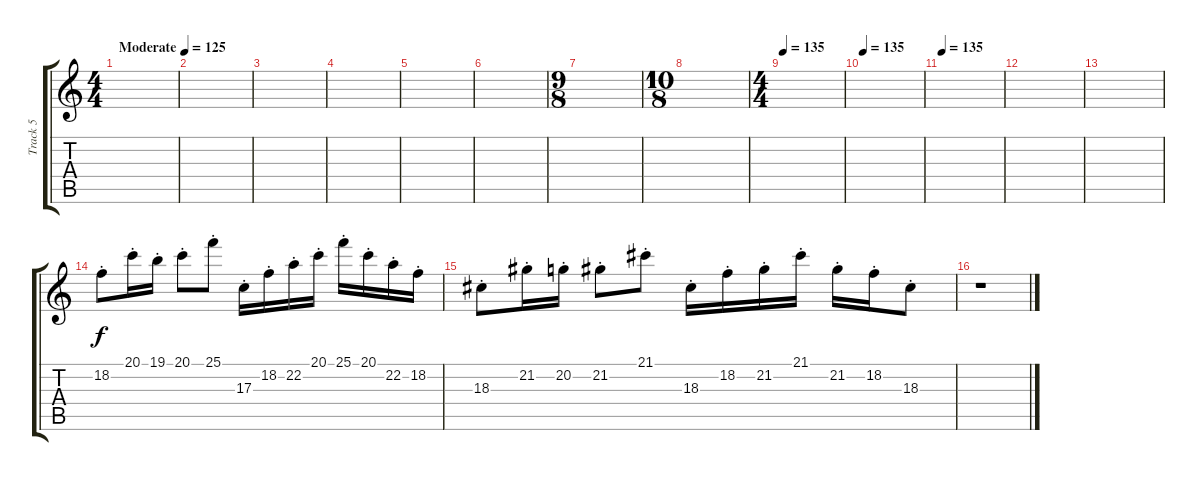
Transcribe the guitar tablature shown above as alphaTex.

\track ("Track 5" "Track 5") {instrument vibraphone}
\staff {score tabs}
\tuning (E4 B3 G3 D3 A2 E2) {hide}
\ts (4 4)
\tempo (125 "Moderate")
\clef g2
\ks c
|
|
|
|
|
|
\ts (9 8)
|
\ts (10 8)
|
\ts (4 4)
\tempo 135
|
\tempo 135
|
\tempo 135
|
|
|
18.2{st}.8 20.1{st}.16 19.1{st}.16 20.1{st}.8 25.1{st}.8 17.3{st}.16 18.2{st}.16 22.2{st}.16 20.1{st}.16 25.1{st}.16 20.1{st}.16 22.2{st}.16 18.2{st}.16 |
18.3{st}.8 21.2{st}.16 20.2{st}.16 21.2{st}.8 21.1{st}.8 18.3{st}.16 18.2{st}.16 21.2{st}.16 21.1{st}.16 21.2{st}.16 18.2{st}.16 18.3{st}.8 |
r.1
